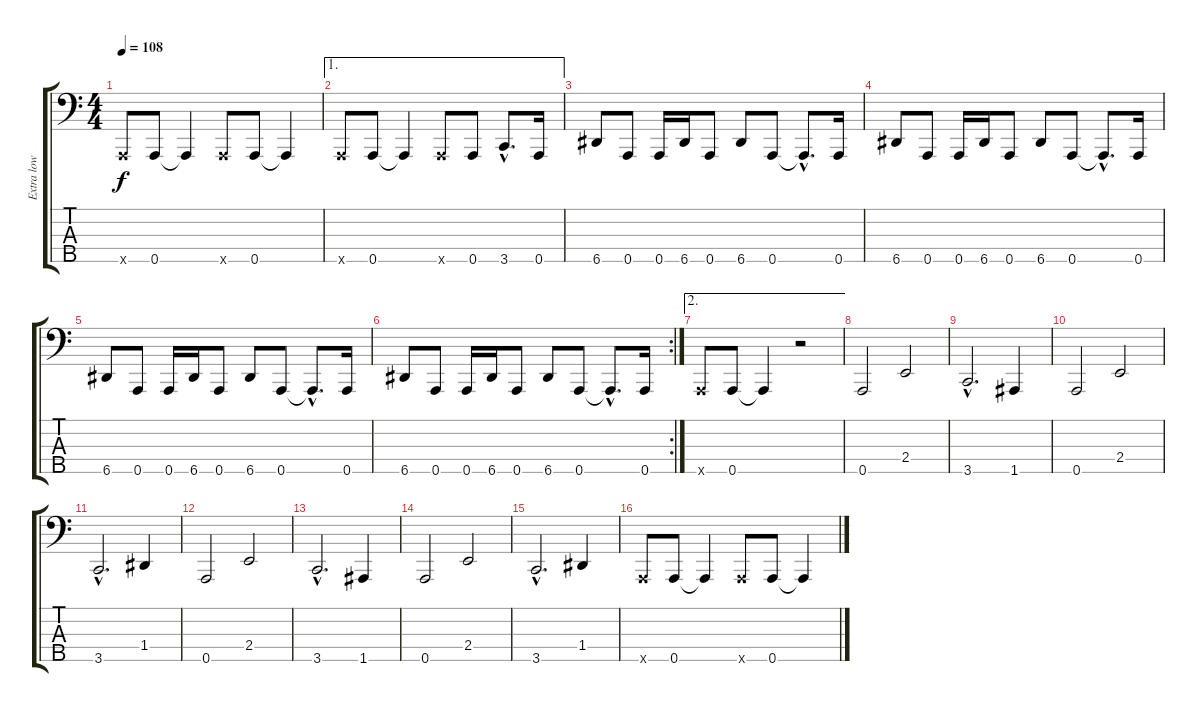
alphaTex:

\track ("Extra low sound" "Extra low ") {instrument electricbassfinger}
\staff {score tabs}
\tuning (F2 C2 G1 D1 A0) {hide}
\ts (4 4)
\tempo 108
\clef f4
\ks c
0.5{x}.8{dy f} 0.5.8 0.5{t}.4 0.5{x}.8 0.5.8 0.5{t}.4 |
\ae 1
0.5{x}.8 0.5.8 0.5{t}.4 0.5{x}.8 0.5.8 3.5{hac}.8{d} 0.5.16 |
6.5.8 0.5.8 0.5.16 6.5.16 0.5.8 6.5.8 0.5.8 0.5{hac t}.8{d} 0.5.16 |
6.5.8 0.5.8 0.5.16 6.5.16 0.5.8 6.5.8 0.5.8 0.5{hac t}.8{d} 0.5.16 |
6.5.8 0.5.8 0.5.16 6.5.16 0.5.8 6.5.8 0.5.8 0.5{hac t}.8{d} 0.5.16 |
\rc 2
6.5.8 0.5.8 0.5.16 6.5.16 0.5.8 6.5.8 0.5.8 0.5{hac t}.8{d} 0.5.16 |
\ae 2
0.5{x}.8 0.5.8 0.5{t}.4 r.2 |
0.5.2 2.4.2 |
3.5{hac}.2{d} 1.5.4 |
0.5.2 2.4.2 |
3.5{hac}.2{d} 1.4.4 |
0.5.2 2.4.2 |
3.5{hac}.2{d} 1.5.4 |
0.5.2 2.4.2 |
3.5{hac}.2{d} 1.4.4 |
0.5{x}.8 0.5.8 0.5{t}.4 0.5{x}.8 0.5.8 0.5{t}.4
